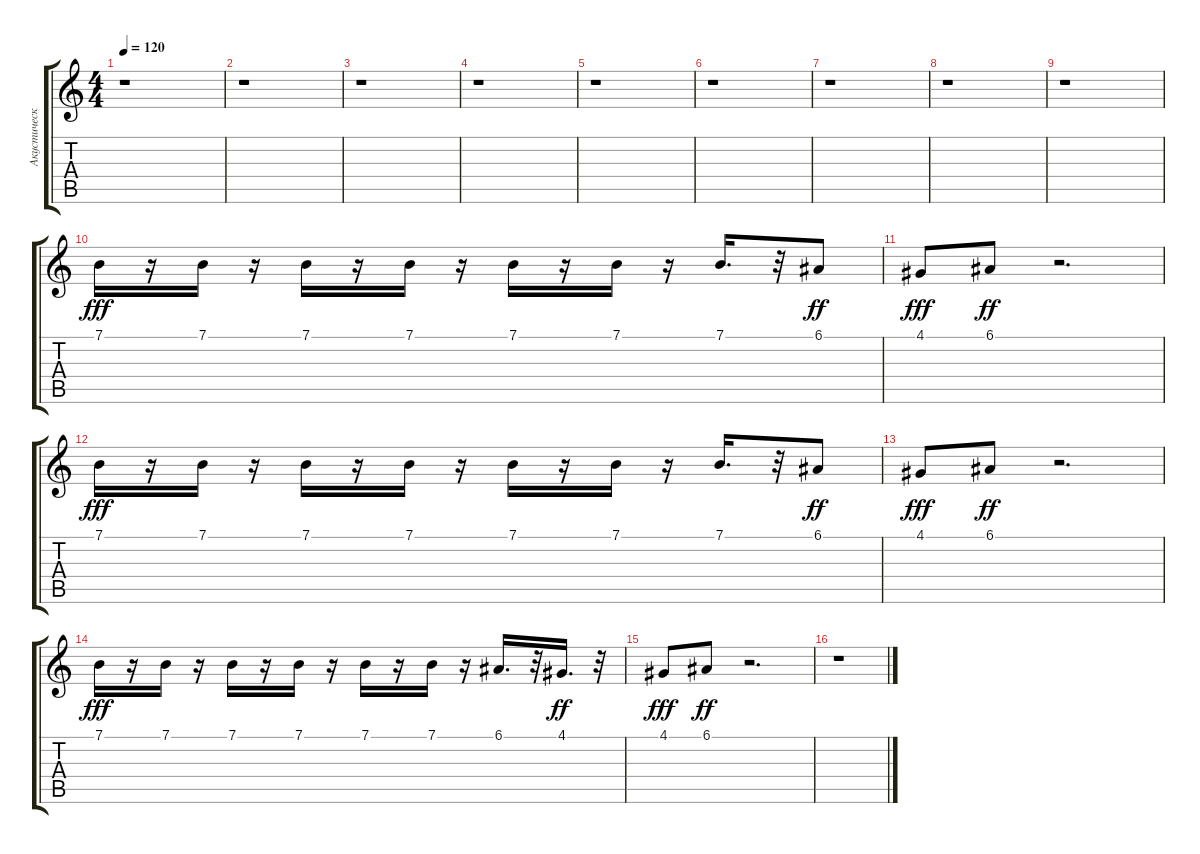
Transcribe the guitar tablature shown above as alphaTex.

\track ("Акустический Гранд Роял" "Акустическ") {instrument acousticgrandpiano}
\staff {score tabs}
\tuning (E4 B3 G3 D3 A2 E2) {hide}
\ts (4 4)
\tempo 120
\clef g2
\ks c
r.1{dy ff} |
r.1 |
r.1 |
r.1 |
r.1 |
r.1 |
r.1 |
r.1 |
r.1 |
7.1.16{dy fff} r.16 7.1.16 r.16 7.1.16 r.16 7.1.16 r.16 7.1.16 r.16 7.1.16 r.16 7.1.16{d} r.32 6.1.8{dy ff} |
4.1.8{dy fff} 6.1.8{dy ff} r.2{d} |
7.1.16{dy fff} r.16 7.1.16 r.16 7.1.16 r.16 7.1.16 r.16 7.1.16 r.16 7.1.16 r.16 7.1.16{d} r.32 6.1.8{dy ff} |
4.1.8{dy fff} 6.1.8{dy ff} r.2{d} |
7.1.16{dy fff} r.16 7.1.16 r.16 7.1.16 r.16 7.1.16 r.16 7.1.16 r.16 7.1.16 r.16 6.1.16{d} r.32 4.1.16{d dy ff} r.32 |
4.1.8{dy fff} 6.1.8{dy ff} r.2{d} |
r.1
